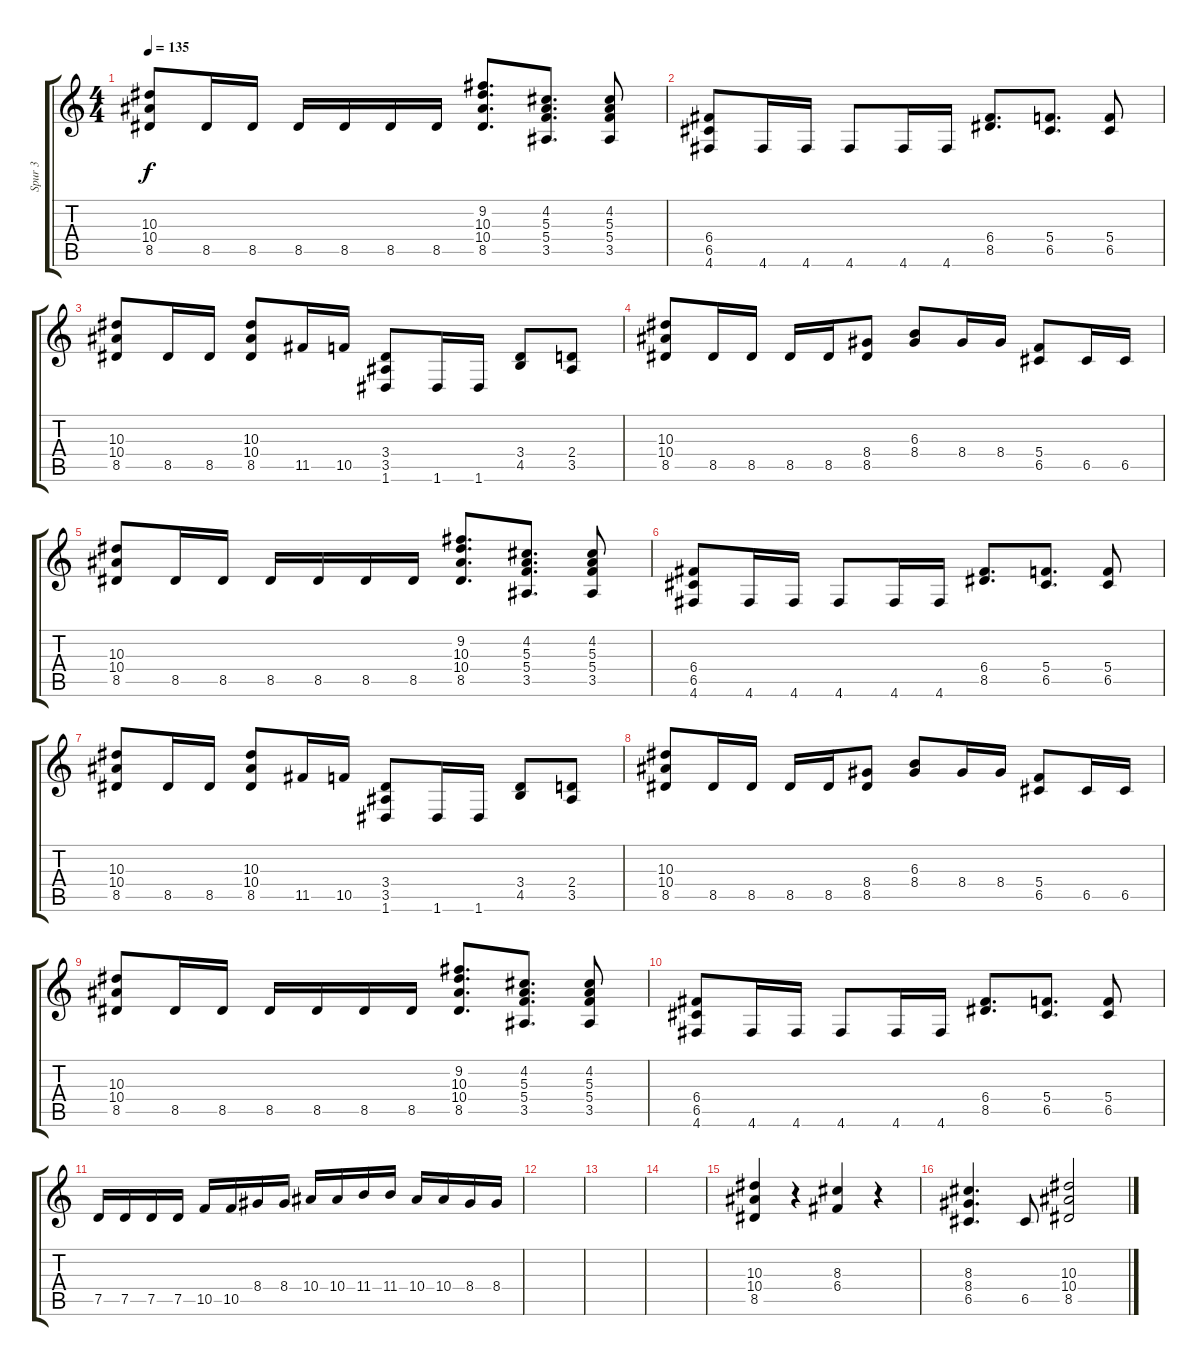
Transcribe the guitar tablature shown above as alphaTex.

\track ("Spur 3" "Spur 3") {instrument distortionguitar}
\staff {score tabs}
\tuning (D4 A3 F3 C3 G2 D2) {hide}
\ts (4 4)
\tempo 135
\clef g2
\ks c
(10.3 10.4 8.5).8{dy f} 8.5.16 8.5.16 8.5.16 8.5.16 8.5.16 8.5.16 (9.2 10.3 10.4 8.5).8{d} (4.2 5.3 5.4 3.5).8{d} (4.2 5.3 5.4 3.5).8 |
(6.4 6.5 4.6).8 4.6.16 4.6.16 4.6.8 4.6.16 4.6.16 (6.4 8.5).8{d} (5.4 6.5).8{d} (5.4 6.5).8 |
(10.3 10.4 8.5).8 8.5.16 8.5.16 (10.3 10.4 8.5).8 11.5.16 10.5.16 (3.4 3.5 1.6).8 1.6.16 1.6.16 (3.4 4.5).8 (2.4 3.5).8 |
(10.3 10.4 8.5).8 8.5.16 8.5.16 8.5.16 8.5.16 (8.4 8.5).8 (6.3 8.4).8 8.4.16 8.4.16 (5.4 6.5).8 6.5.16 6.5.16 |
(10.3 10.4 8.5).8 8.5.16 8.5.16 8.5.16 8.5.16 8.5.16 8.5.16 (9.2 10.3 10.4 8.5).8{d} (4.2 5.3 5.4 3.5).8{d} (4.2 5.3 5.4 3.5).8 |
(6.4 6.5 4.6).8 4.6.16 4.6.16 4.6.8 4.6.16 4.6.16 (6.4 8.5).8{d} (5.4 6.5).8{d} (5.4 6.5).8 |
(10.3 10.4 8.5).8 8.5.16 8.5.16 (10.3 10.4 8.5).8 11.5.16 10.5.16 (3.4 3.5 1.6).8 1.6.16 1.6.16 (3.4 4.5).8 (2.4 3.5).8 |
(10.3 10.4 8.5).8 8.5.16 8.5.16 8.5.16 8.5.16 (8.4 8.5).8 (6.3 8.4).8 8.4.16 8.4.16 (5.4 6.5).8 6.5.16 6.5.16 |
(10.3 10.4 8.5).8 8.5.16 8.5.16 8.5.16 8.5.16 8.5.16 8.5.16 (9.2 10.3 10.4 8.5).8{d} (4.2 5.3 5.4 3.5).8{d} (4.2 5.3 5.4 3.5).8 |
(6.4 6.5 4.6).8 4.6.16 4.6.16 4.6.8 4.6.16 4.6.16 (6.4 8.5).8{d} (5.4 6.5).8{d} (5.4 6.5).8 |
7.5.16 7.5.16 7.5.16 7.5.16 10.5.16 10.5.16 8.4.16 8.4.16 10.4.16 10.4.16 11.4.16 11.4.16 10.4.16 10.4.16 8.4.16 8.4.16 |
|
|
|
(10.3 10.4 8.5).4 r.4 (8.3 6.4).4 r.4 |
(8.3 8.4 6.5).4{d} 6.5.8 (10.3 10.4 8.5).2
